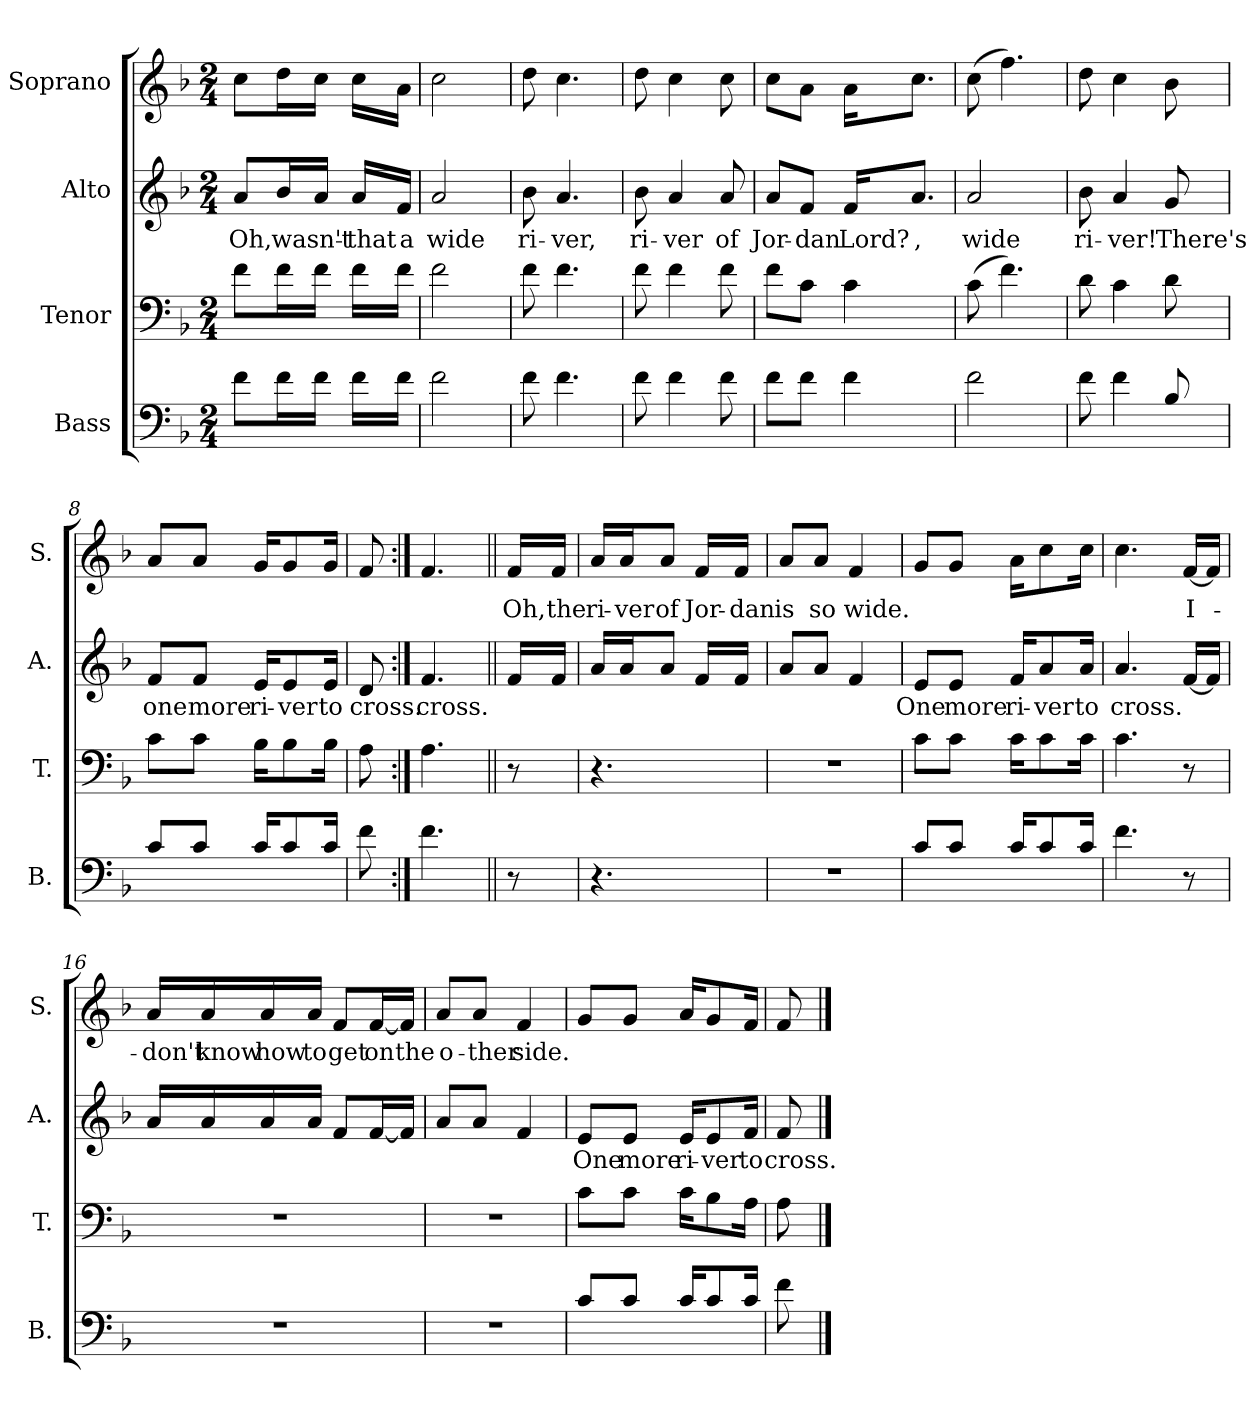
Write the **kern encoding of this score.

**kern	**kern	**kern	**text	**kern	**text
*part4	*part3	*part2	*part2	*part1	*part1
*staff4	*staff3	*staff2	*staff2	*staff1	*staff1
*I"Bass	*I"Tenor	*I"Alto	*	*I"Soprano	*
*I'B.	*I'T.	*I'A.	*	*I'S.	*
*clefF4	*clefF4	*clefG2	*	*clefG2	*
*ITrd7c12	*	*	*	*	*
*k[b-]	*k[b-]	*k[b-]	*	*k[b-]	*
*M2/4	*M2/4	*M2/4	*	*M2/4	*
*MM70	*MM70	*MM70	*	*MM70	*
=1	=1	=1	=1	=1	=1
!	!	!	!LO:LY:b	!	!
8F\L	8f\L	8a/L	Oh,	8cc\L	.
!	!	!	!LO:LY:b	!	!
16F\L	16f\L	16b-/L	wasn't-	16dd\L	.
16F\JJ	16f\JJ	16a/JJ	.	16cc\JJ	.
!	!	!	!LO:LY:b	!	!
16F\LL	16f\LL	16a/LL	-that	16cc\LL	.
!	!	!	!LO:LY:b	!	!
16F\JJ	16f\JJ	16f/JJ	a	16a\JJ	.
=2	=2	=2	=2	=2	=2
!	!	!	!LO:LY:b	!	!
2F\	2f\	2a/	wide	2cc\	.
=3	=3	=3	=3	=3	=3
!	!	!	!LO:LY:b	!	!
8F\	8f\	8b-\	ri-	8dd\	.
!	!	!	!LO:LY:b	!	!
4.F\	4.f\	4.a/	-ver,	4.cc\	.
=4	=4	=4	=4	=4	=4
!	!	!	!LO:LY:b	!	!
8F\	8f\	8b-\	ri-	8dd\	.
!	!	!	!LO:LY:b	!	!
4F\	4f\	4a/	-ver	4cc\	.
!	!	!	!LO:LY:b	!	!
8F\	8f\	8a/	of	8cc\	.
!!LO:LB:g=z
=5	=5	=5	=5	=5	=5
!	!	!	!LO:LY:b	!	!
8F\L	8f\L	8a/L	Jor-	8cc\L	.
!	!	!	!LO:LY:b	!	!
8F\J	8c\J	8f/J	-dan	8a\J	.
!	!	!	!LO:LY:b	!	!
4F\	4c\	16f/KL	Lord?	16a\KL	.
!	!	!	!LO:LY:b	!	!
.	.	8.a/J	,	8.cc\J	.
=6	=6	=6	=6	=6	=6
!	!	!	!LO:LY:b	!	!
2F\	(8c\	2a/	wide	(8cc\	.
.	4.f\)	.	.	4.ff\)	.
=7	=7	=7	=7	=7	=7
!	!	!	!LO:LY:b	!	!
8F\	8d\	8b-\	ri-	8dd\	.
!	!	!	!LO:LY:b	!	!
4F\	4c\	4a/	-ver!	4cc\	.
!	!	!	!LO:LY:b	!	!
8BB-/	8d\	8g/	There's	8b-\	.
!!LO:LB:g=z
=8	=8	=8	=8	=8	=8
!	!	!	!LO:LY:b	!	!
8C/L	8c\L	8f/L	one	8a/L	.
!	!	!	!LO:LY:b	!	!
8C/J	8c\J	8f/J	more	8a/J	.
!	!	!	!LO:LY:b	!	!
16C/KL	16B-\KL	16e/KL	ri-	16g/KL	.
!	!	!	!LO:LY:b	!	!
8C/	8B-\	8e/	-ver	8g/	.
!	!	!	!LO:LY:b	!	!
16C/Jk	16B-\Jk	16e/Jk	to	16g/Jk	.
=9	=9	=9	=9	=9	=9
!	!	!	!LO:LY:b	!	!
8F\	8A\	8d/	cross.	8f/	.
=10:|!	=10:|!	=10:|!	=10:|!	=10:|!	=10:|!
!	!	!	!LO:LY:b	!	!
4.F\	4.A\	4.f/	cross.	4.f/	.
=11||	=11||	=11||	=11||	=11||	=11||
!	!	!	!	!	!LO:LY:b
8r	8r	16f/LL	.	16f/LL	Oh,
!	!	!	!	!	!LO:LY:b
.	.	16f/JJ	.	16f/JJ	the
=12	=12	=12	=12	=12	=12
!	!	!	!	!	!LO:LY:b
4.r	4.r	16a/LL	.	16a/LL	ri-
!	!	!	!	!	!LO:LY:b
.	.	16a/J	.	16a/J	-ver
!	!	!	!	!	!LO:LY:b
.	.	8a/J	.	8a/J	of
!	!	!	!	!	!LO:LY:b
.	.	16f/LL	.	16f/LL	Jor-
!	!	!	!	!	!LO:LY:b
.	.	16f/JJ	.	16f/JJ	-dan
!!LO:LB:g=z
=13	=13	=13	=13	=13	=13
!	!	!	!	!	!LO:LY:b
2r	2r	8a/L	.	8a/L	is
!	!	!	!	!	!LO:LY:b
.	.	8a/J	.	8a/J	so
!	!	!	!	!	!LO:LY:b
.	.	4f/	.	4f/	wide.
=14	=14	=14	=14	=14	=14
!	!	!	!LO:LY:b	!	!
8C/L	8c\L	8e/L	One	8g/L	.
!	!	!	!LO:LY:b	!	!
8C/J	8c\J	8e/J	more	8g/J	.
!	!	!	!LO:LY:b	!	!
16C/KL	16c\KL	16f/KL	ri-	16a\KL	.
!	!	!	!LO:LY:b	!	!
8C/	8c\	8a/	-ver	8cc\	.
!	!	!	!LO:LY:b	!	!
16C/Jk	16c\Jk	16a/Jk	to	16cc\Jk	.
!!LO:PB:g=z
=15	=15	=15	=15	=15	=15
!	!	!	!LO:LY:b	!	!
4.F\	4.c\	4.a/	cross.	4.cc\	.
!	!	!	!	!	!LO:LY:b
8r	8r	[16f/LL	.	[16f/LL	I-
.	.	16f/JJ]	.	16f/JJ]	.
=16	=16	=16	=16	=16	=16
!	!	!	!	!	!LO:LY:b
2r	2r	16a/LL	.	16a/LL	-don't
!	!	!	!	!	!LO:LY:b
.	.	16a/	.	16a/	know
!	!	!	!	!	!LO:LY:b
.	.	16a/	.	16a/	how
!	!	!	!	!	!LO:LY:b
.	.	16a/JJ	.	16a/JJ	to
!	!	!	!	!	!LO:LY:b
.	.	8f/L	.	8f/L	get
!	!	!	!	!	!LO:LY:b
.	.	[16f/L	.	[16f/L	on
!	!	!	!	!	!LO:LY:b
.	.	16f/JJ]	.	16f/JJ]	the
!!LO:LB:g=z
=17	=17	=17	=17	=17	=17
!	!	!	!	!	!LO:LY:b
2r	2r	8a/L	.	8a/L	o-
!	!	!	!	!	!LO:LY:b
.	.	8a/J	.	8a/J	-ther
!	!	!	!	!	!LO:LY:b
.	.	4f/	.	4f/	side.
=18	=18	=18	=18	=18	=18
!	!	!	!LO:LY:b	!	!
8C/L	8c\L	8e/L	One	8g/L	.
!	!	!	!LO:LY:b	!	!
8C/J	8c\J	8e/J	more	8g/J	.
!	!	!	!LO:LY:b	!	!
16C/KL	16c\KL	16e/KL	ri-	16a/KL	.
!	!	!	!LO:LY:b	!	!
8C/	8B-\	8e/	-ver	8g/	.
!	!	!	!LO:LY:b	!	!
16C/Jk	16A\Jk	16f/Jk	to	16f/Jk	.
=19	=19	=19	=19	=19	=19
!	!	!	!LO:LY:b	!	!
8F\	8A\	8f/	cross.	8f/	.
==	==	==	==	==	==
*-	*-	*-	*-	*-	*-
